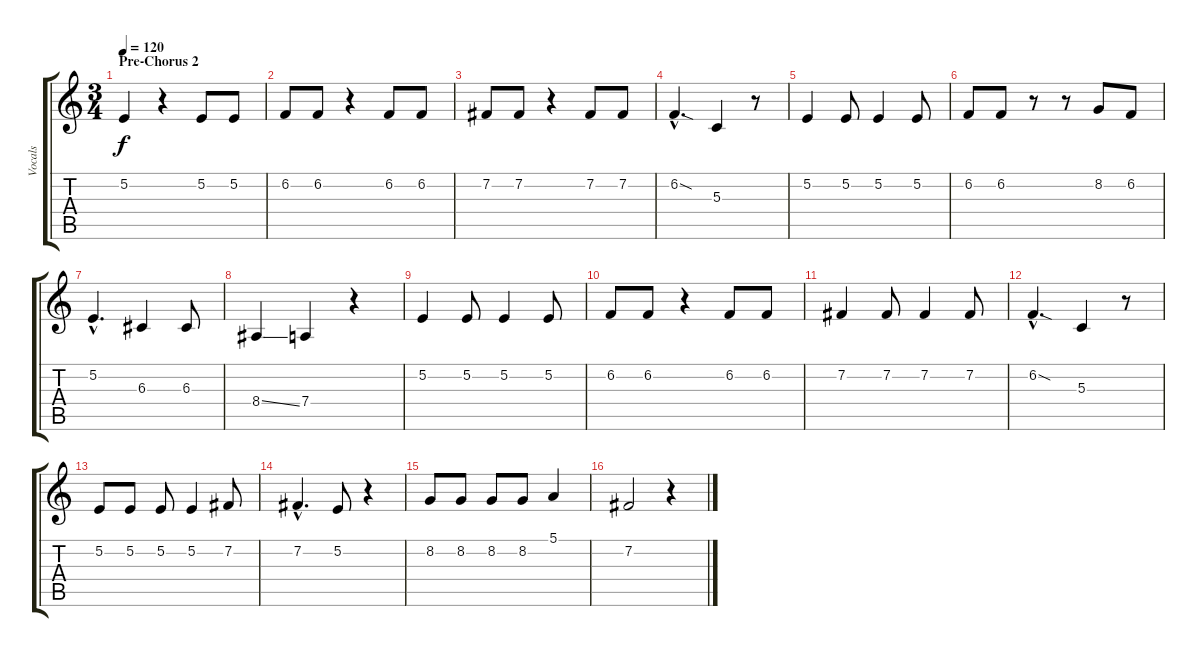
\track ("Vocals" "Vocals") {instrument cello}
\staff {score tabs}
\tuning (E4 B3 G3 D3 A2 E2) {hide}
\ts (3 4)
\section ("" "Pre-Chorus 2")
\tempo 120
\clef g2
\ks c
5.2.4{dy f} r.4 5.2.8 5.2.8 |
6.2.8 6.2.8 r.4 6.2.8 6.2.8 |
7.2.8 7.2.8 r.4 7.2.8 7.2.8 |
6.2{sod hac}.4{d} 5.3.4 r.8 |
5.2.4 5.2.8 5.2.4 5.2.8 |
6.2.8 6.2.8 r.8 r.8 8.2.8 6.2.8 |
5.2{hac}.4{d} 6.3.4 6.3.8 |
8.4{ss}.4 7.4.4 r.4 |
5.2.4 5.2.8 5.2.4 5.2.8 |
6.2.8 6.2.8 r.4 6.2.8 6.2.8 |
7.2.4 7.2.8 7.2.4 7.2.8 |
6.2{sod hac}.4{d} 5.3.4 r.8 |
5.2.8 5.2.8 5.2.8 5.2.4 7.2.8 |
7.2{hac}.4{d} 5.2.8 r.4 |
8.2.8 8.2.8 8.2.8 8.2.8 5.1.4 |
7.2.2 r.4
